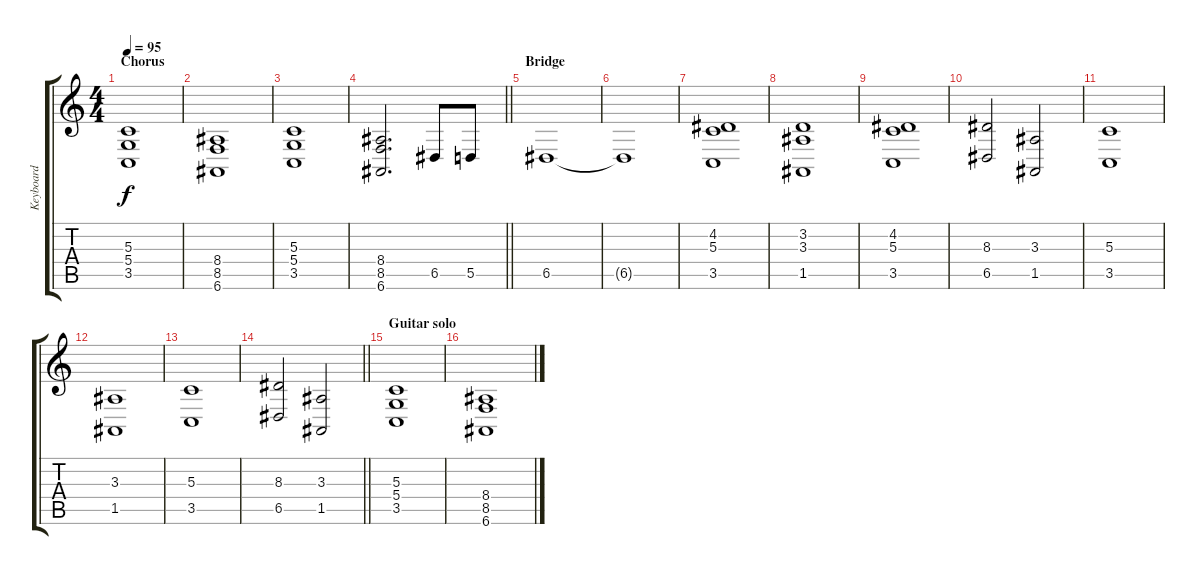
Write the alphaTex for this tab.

\track ("Keyboard" "Keyboard") {instrument pad2warm}
\staff {score tabs}
\tuning (E4 B3 G3 D3 A2 E2) {hide}
\ts (4 4)
\section ("" "Chorus")
\tempo 95
\clef g2
\ks c
(5.3 5.4 3.5).1{dy f} |
(8.4 8.5 6.6).1 |
(5.3 5.4 3.5).1 |
\barLineRight lightlight
(8.4 8.5 6.6).2{d} 6.5.8 5.5.8 |
\section ("" "Bridge")
6.5.1 |
6.5{t}.1 |
(4.2 5.3 3.5).1 |
(3.2 3.3 1.5).1 |
(4.2 5.3 3.5).1 |
(8.3 6.5).2 (3.3 1.5).2 |
(5.3 3.5).1 |
(3.3 1.5).1 |
(5.3 3.5).1 |
\barLineRight lightlight
(8.3 6.5).2 (3.3 1.5).2 |
\section ("" "Guitar solo")
(5.3 5.4 3.5).1 |
(8.4 8.5 6.6).1
